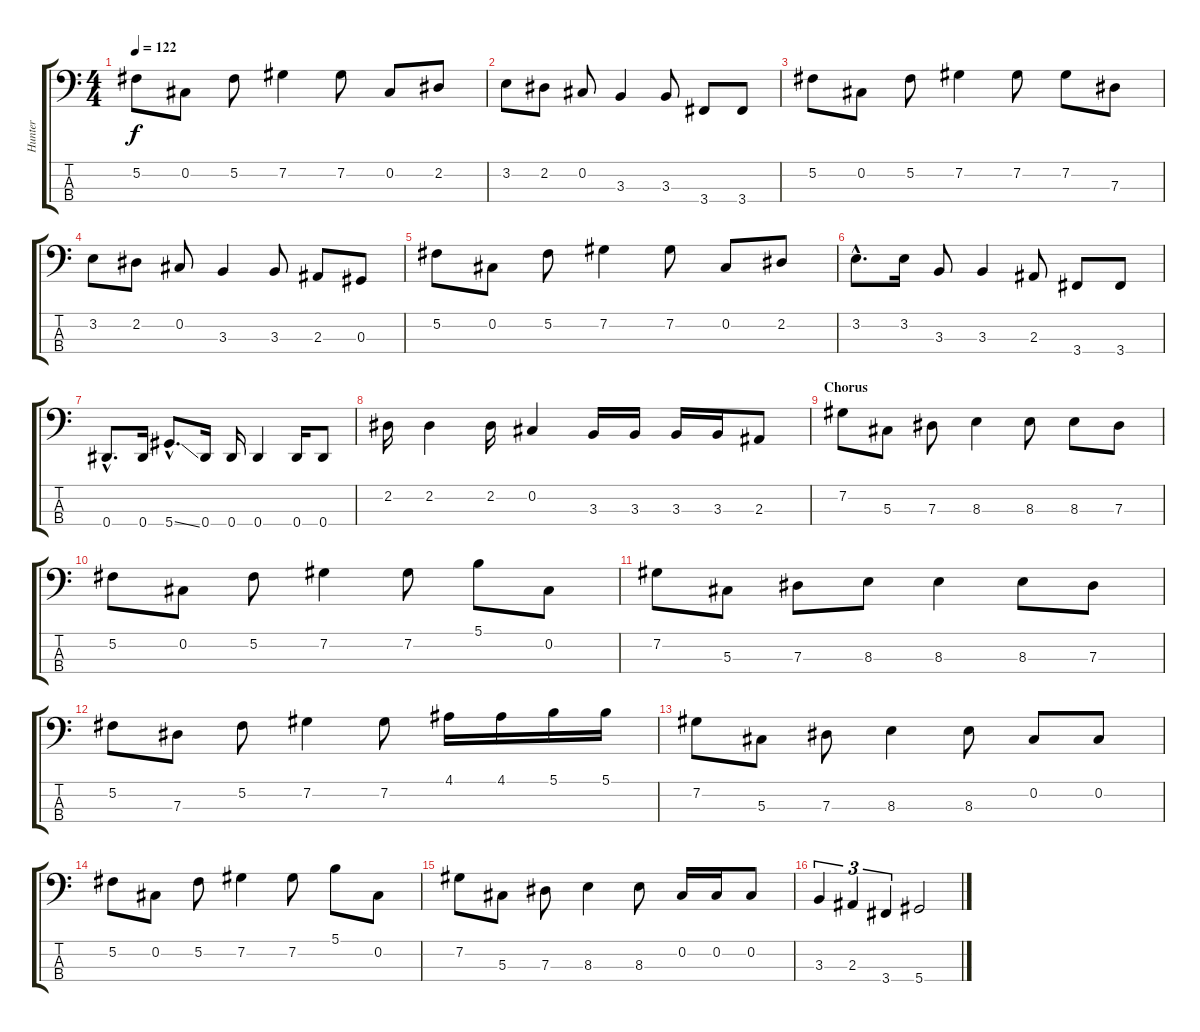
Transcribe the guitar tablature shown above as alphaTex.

\track ("Hunter" "Hunter") {instrument electricbasspick}
\staff {score tabs}
\tuning (Gb2 Db2 Ab1 Eb1) {hide}
\ts (4 4)
\tempo 122
\clef f4
\ks c
5.2.8{dy f} 0.2.8 5.2.8 7.2.4 7.2.8 0.2.8 2.2.8 |
3.2.8 2.2.8 0.2.8 3.3.4 3.3.8 3.4.8 3.4.8 |
5.2.8 0.2.8 5.2.8 7.2.4 7.2.8 7.2.8 7.3.8 |
3.2.8 2.2.8 0.2.8 3.3.4 3.3.8 2.3.8 0.3.8 |
5.2.8 0.2.8 5.2.8 7.2.4 7.2.8 0.2.8 2.2.8 |
3.2{hac}.8{d} 3.2.16 3.3.8 3.3.4 2.3.8 3.4.8 3.4.8 |
0.4{hac}.8{d} 0.4.16 5.4{ss hac}.8{d} 0.4.16 0.4.16 0.4.4 0.4.16 0.4.8 |
2.2.16 2.2.4 2.2.16 0.2.4 3.3.16 3.3.16 3.3.16 3.3.16 2.3.8 |
\section ("" "Chorus")
7.2.8 5.3.8 7.3.8 8.3.4 8.3.8 8.3.8 7.3.8 |
5.2.8 0.2.8 5.2.8 7.2.4 7.2.8 5.1.8 0.2.8 |
7.2.8 5.3.8 7.3.8 8.3.8 8.3.4 8.3.8 7.3.8 |
5.2.8 7.3.8 5.2.8 7.2.4 7.2.8 4.1.16 4.1.16 5.1.16 5.1.16 |
7.2.8 5.3.8 7.3.8 8.3.4 8.3.8 0.2.8 0.2.8 |
5.2.8 0.2.8 5.2.8 7.2.4 7.2.8 5.1.8 0.2.8 |
7.2.8 5.3.8 7.3.8 8.3.4 8.3.8 0.2.16 0.2.16 0.2.8 |
3.3.4{tu (3 2)} 2.3.4{tu (3 2)} 3.4.4{tu (3 2)} 5.4.2
